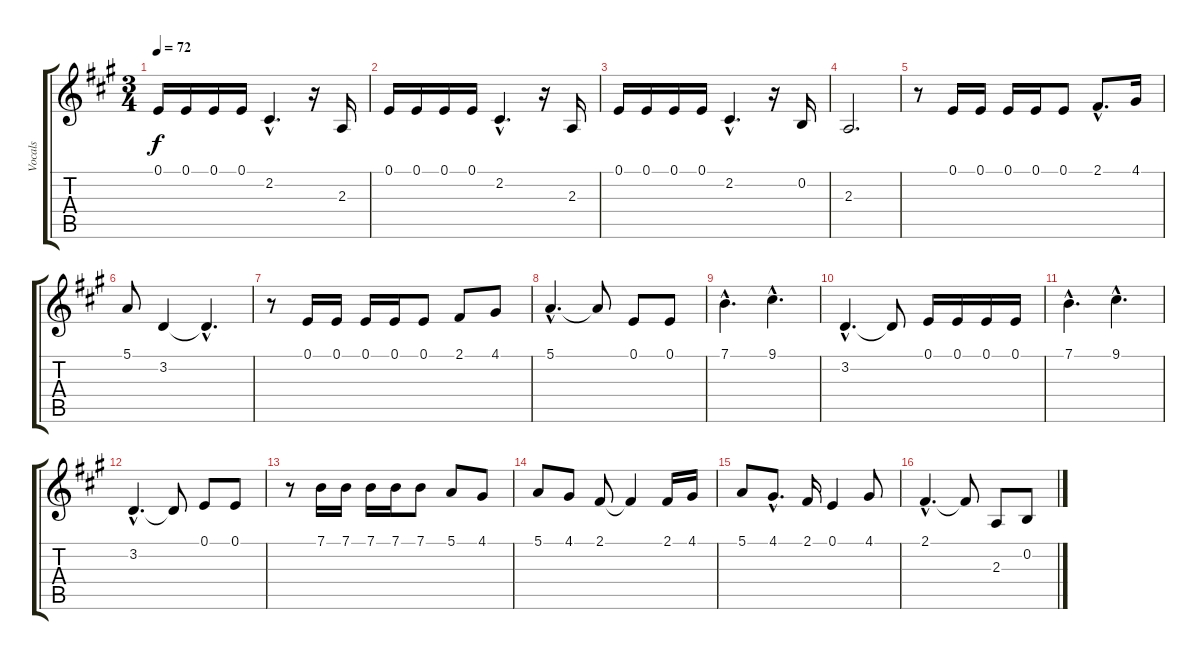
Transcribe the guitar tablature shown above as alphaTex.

\track ("Vocals" "Vocals") {instrument recorder}
\staff {score tabs}
\tuning (E4 B3 G3 D3 A2 E2) {hide}
\ts (3 4)
\tempo 72
\clef g2
\ks a
0.1.16{dy f} 0.1.16 0.1.16 0.1.16 2.2{hac}.4{d} r.16 2.3.16 |
0.1.16 0.1.16 0.1.16 0.1.16 2.2{hac}.4{d} r.16 2.3.16 |
0.1.16 0.1.16 0.1.16 0.1.16 2.2{hac}.4{d} r.16 0.2.16 |
2.3.2{d} |
r.8 0.1.16 0.1.16 0.1.16 0.1.16 0.1.8 2.1{hac}.8{d} 4.1.16 |
5.1.8 3.2.4 3.2{hac t}.4{d} |
r.8 0.1.16 0.1.16 0.1.16 0.1.16 0.1.8 2.1.8 4.1.8 |
5.1{hac}.4{d} 5.1{t}.8 0.1.8 0.1.8 |
7.1{hac}.4{d} 9.1{hac}.4{d} |
3.2{hac}.4{d} 3.2{t}.8 0.1.16 0.1.16 0.1.16 0.1.16 |
7.1{hac}.4{d} 9.1{hac}.4{d} |
3.2{hac}.4{d} 3.2{t}.8 0.1.8 0.1.8 |
r.8 7.1.16 7.1.16 7.1.16 7.1.16 7.1.8 5.1.8 4.1.8 |
5.1.8 4.1.8 2.1.8 2.1{t}.4 2.1.16 4.1.16 |
5.1.8 4.1{hac}.8{d} 2.1.16 0.1.4 4.1.8 |
2.1{hac}.4{d} 2.1{t}.8 2.3.8 0.2.8
